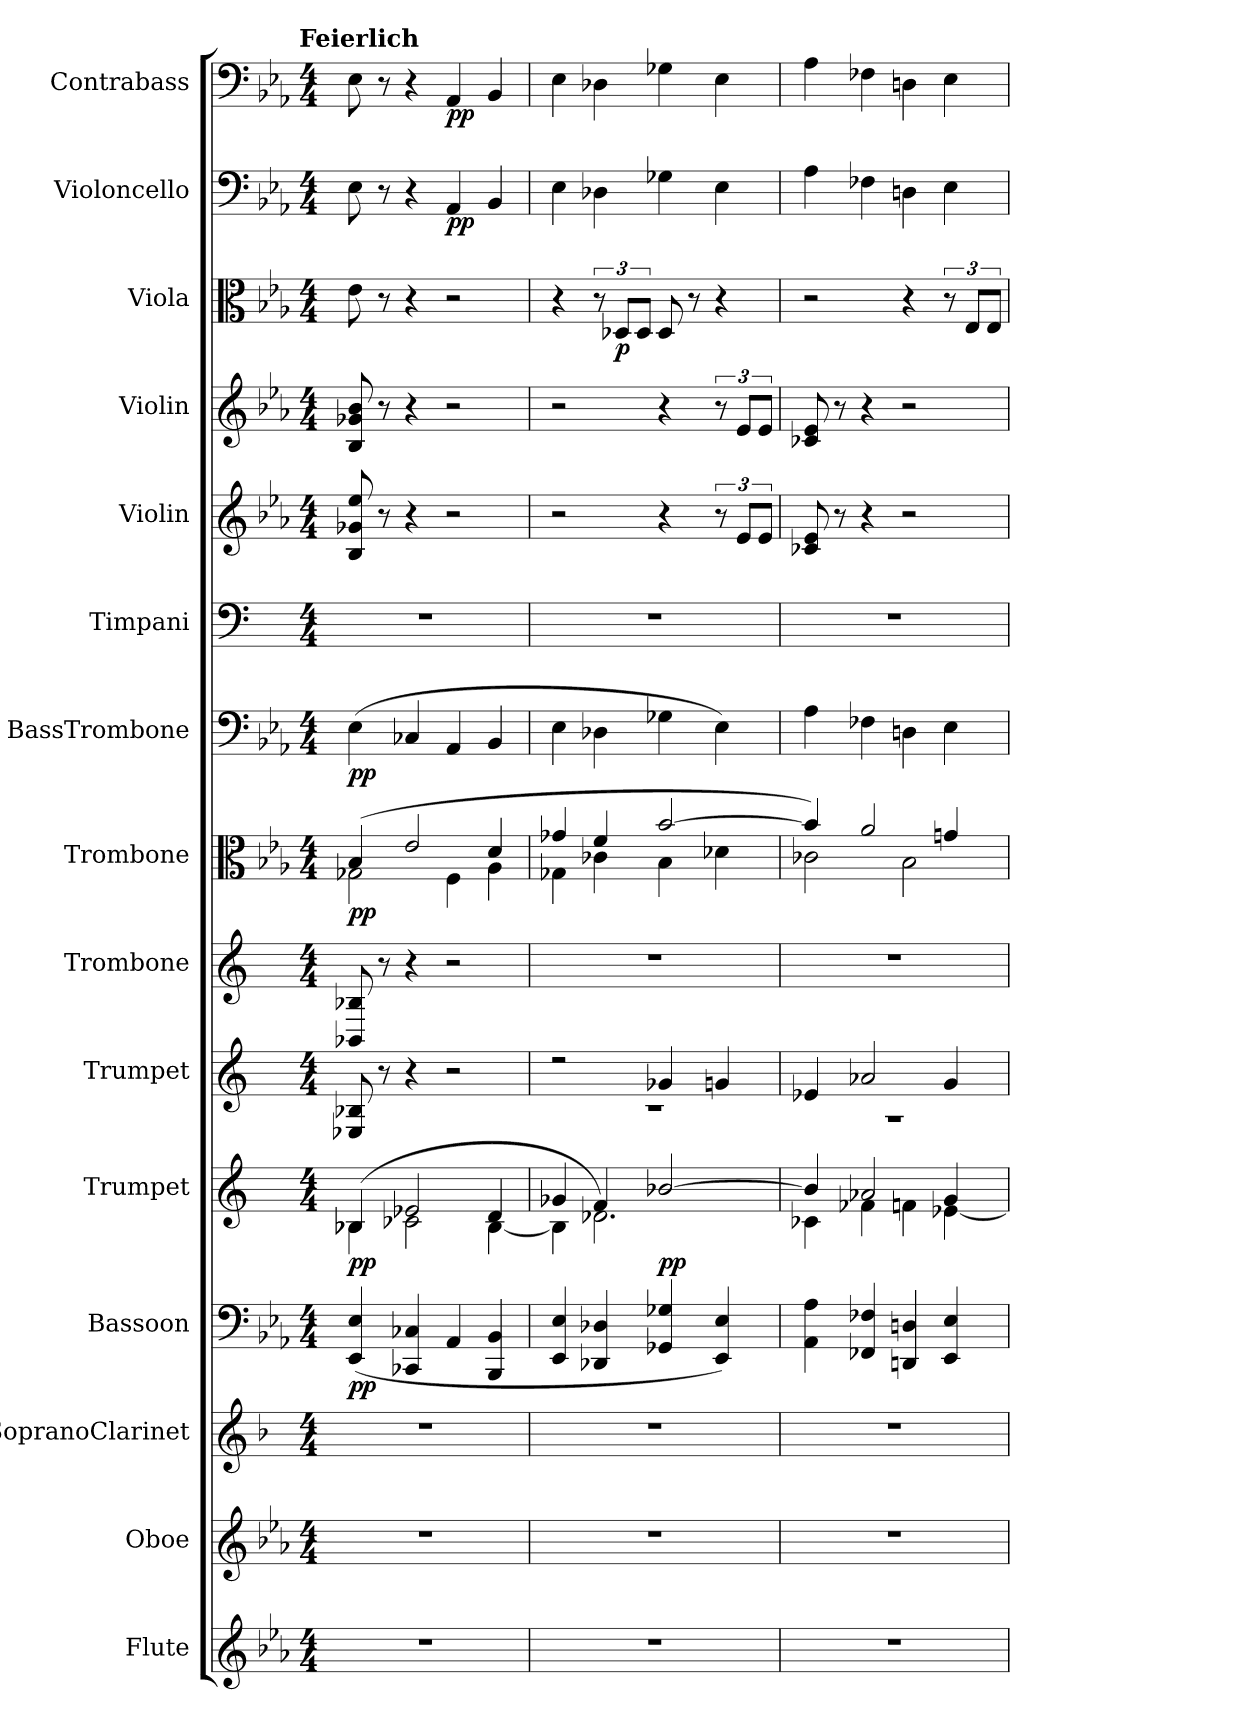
**kern	**kern	**kern	**kern	**dynam	**kern	**dynam	**kern	**kern	**kern	**dynam	**kern	**dynam	**kern	**kern	**kern	**kern	**dynam	**kern	**dynam	**kern	**dynam
*part15	*part14	*part13	*part12	*part12	*part11	*part11	*part10	*part9	*part8	*part8	*part7	*part7	*part6	*part5	*part4	*part3	*part3	*part2	*part2	*part1	*part1
*staff15	*staff14	*staff13	*staff12	*staff12	*staff11	*staff11	*staff10	*staff9	*staff8	*staff8	*staff7	*staff7	*staff6	*staff5	*staff4	*staff3	*staff3	*staff2	*staff2	*staff1	*staff1
*I"Flute	*I"Oboe	*I"SopranoClarinet	*I"Bassoon	*	*I"Trumpet	*	*I"Trumpet	*I"Trombone	*I"Trombone	*	*I"BassTrombone	*	*I"Timpani	*I"Violin	*I"Violin	*I"Viola	*	*I"Violoncello	*	*I"Contrabass	*
*I'Fl	*I'Ob	*	*I'Bsn	*	*I'Tpt	*	*I'Tpt	*I'Trb	*I'Trb	*	*	*	*I'Timp	*I'Vln	*I'Vln	*I'Vla	*	*I'Vc	*	*I'Cb	*
*clefG2	*clefG2	*clefG2	*clefF4	*	*clefG2	*	*clefG2	*clefG2	*clefC3	*	*clefF4	*	*clefF4	*clefG2	*clefG2	*clefC3	*	*clefF4	*	*clefF4	*
*k[b-e-a-]	*k[b-e-a-]	*k[b-]	*k[b-e-a-]	*	*k[]	*	*k[]	*k[]	*k[b-e-a-]	*	*k[b-e-a-]	*	*k[]	*k[b-e-a-]	*k[b-e-a-]	*k[b-e-a-]	*	*k[b-e-a-]	*	*k[b-e-a-]	*
!!LO:TX:omd:t=Feierlich
*M4/4	*M4/4	*M4/4	*M4/4	*	*M4/4	*	*M4/4	*M4/4	*M4/4	*	*M4/4	*	*M4/4	*M4/4	*M4/4	*M4/4	*	*M4/4	*	*M4/4	*
*MM54	*MM54	*MM54	*MM54	*	*MM54	*	*MM54	*MM54	*MM54	*	*MM54	*	*MM54	*MM54	*MM54	*MM54	*	*MM54	*	*MM54	*
=1	=1	=1	=1	=1	=1	=1	=1	=1	=1	=1	=1	=1	=1	=1	=1	=1	=1	=1	=1	=1	=1
*	*	*	*	*	*^	*	*	*	*^	*	*	*	*	*	*	*	*	*	*	*	*
1r	1r	1r	(4EE-/ 4E-/	pp	(4B-X/	4B-X\	pp	8E-X/ 8B-X/	8BB-X/ 8B-X/	(4B-/	2G-X\	pp	(4E-\	pp	1r	8B-/ 8g-X/ 8ee-/	8B-/ 8g-X/ 8b-/	8e-\	.	8E-\	.	8E-\	.
.	.	.	.	.	.	.	.	8r	8r	.	.	.	.	.	.	8r	8r	8r	.	8r	.	8r	.
.	.	.	4CC-X/ 4C-X/	.	2e-X/	2c-X\	.	4r	4r	2e-/	.	.	4C-X/	.	.	4r	4r	4r	.	4r	.	4r	.
.	.	.	4AA-/	.	.	.	.	2r	2r	.	4F\	.	4AA-/	.	.	2r	2r	2r	.	4AA-/	pp	4AA-/	pp
.	.	.	4BBB-/ 4BB-/	.	4d/	[4B-\	.	.	.	4d/	4A-\	.	4BB-/	.	.	.	.	.	.	4BB-/	.	4BB-/	.
=2	=2	=2	=2	=2	=2	=2	=2	=2	=2	=2	=2	=2	=2	=2	=2	=2	=2	=2	=2	=2	=2	=2	=2
*	*	*	*	*	*	*	*	*^	*	*	*	*	*	*	*	*	*	*	*	*	*	*	*
1r	1r	1r	4EE-/ 4E-/	.	4g-X/	4B-\]	.	2r	1r	1r	4g-X/	4G-X\	.	4E-\	.	1r	2r	2r	4r	.	4E-\	.	4E-\	.
.	.	.	4DD-X/ 4D-X/	.	4f/	2.d-X\)	.	.	.	.	4f/	4c-X\	.	4D-X\	.	.	.	.	12r	.	4D-X\	.	4D-X\	.
.	.	.	.	.	.	.	.	.	.	.	.	.	.	.	.	.	.	.	12D-X/L	p	.	.	.	.
.	.	.	.	.	.	.	.	.	.	.	.	.	.	.	.	.	.	.	12D-/J	.	.	.	.	.
.	.	.	4GG-X/ 4G-X/	.	[2b-X/	.	pp	4g-X/	.	.	[2b-/	4B-\	.	4G-X\	.	.	4r	4r	8D-/	.	4G-X\	.	4G-X\	.
.	.	.	.	.	.	.	.	.	.	.	.	.	.	.	.	.	.	.	8r	.	.	.	.	.
.	.	.	4EE-/ 4E-/)	.	.	.	.	4gn/	.	.	.	4d-X\	.	4E-\)	.	.	12r	12r	4r	.	4E-\	.	4E-\	.
.	.	.	.	.	.	.	.	.	.	.	.	.	.	.	.	.	12e-/L	12e-/L	.	.	.	.	.	.
.	.	.	.	.	.	.	.	.	.	.	.	.	.	.	.	.	12e-/J	12e-/J	.	.	.	.	.	.
=3	=3	=3	=3	=3	=3	=3	=3	=3	=3	=3	=3	=3	=3	=3	=3	=3	=3	=3	=3	=3	=3	=3	=3	=3
1r	1r	1r	4AA-\ 4A-\	.	4b-/]	4c-X\	.	4e-X/	1r	1r	4b-/])	2c-X\	.	4A-\	.	1r	8c-X/ 8e-/	8c-X/ 8e-/	2r	.	4A-\	.	4A-\	.
.	.	.	.	.	.	.	.	.	.	.	.	.	.	.	.	.	8r	8r	.	.	.	.	.	.
.	.	.	4FF-X/ 4F-X/	.	2a-X/	4f-X\	.	2a-X/	.	.	2a-/	.	.	4F-X\	.	.	4r	4r	.	.	4F-X\	.	4F-X\	.
.	.	.	4DDn/ 4Dn/	.	.	4fn\	.	.	.	.	.	2B-\	.	4Dn\	.	.	2r	2r	4r	.	4Dn\	.	4Dn\	.
.	.	.	4EE-/ 4E-/	.	4g/	[4e-X\	.	4g/	.	.	4gn/	.	.	4E-\	.	.	.	.	12r	.	4E-\	.	4E-\	.
.	.	.	.	.	.	.	.	.	.	.	.	.	.	.	.	.	.	.	12E-/L	.	.	.	.	.
.	.	.	.	.	.	.	.	.	.	.	.	.	.	.	.	.	.	.	12E-/J	.	.	.	.	.
*	*	*	*	*	*v	*v	*	*	*	*	*v	*v	*	*	*	*	*	*	*	*	*	*	*	*
*	*	*	*	*	*	*	*v	*v	*	*	*	*	*	*	*	*	*	*	*	*	*	*
=	=	=	=	=	=	=	=	=	=	=	=	=	=	=	=	=	=	=	=	=	=
*-	*-	*-	*-	*-	*-	*-	*-	*-	*-	*-	*-	*-	*-	*-	*-	*-	*-	*-	*-	*-	*-
